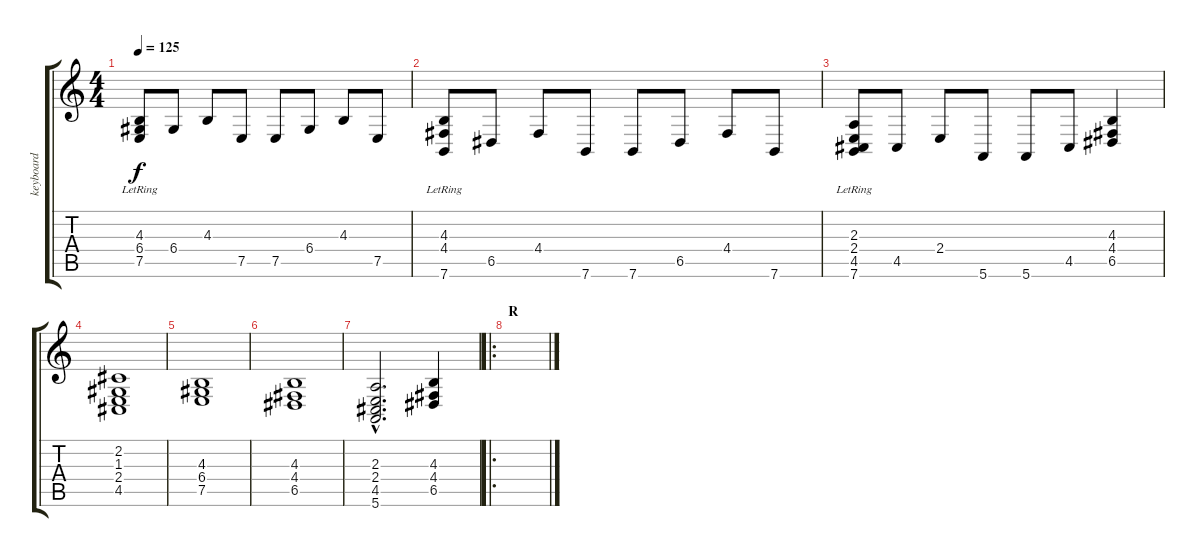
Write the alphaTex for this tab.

\track ("keyboard" "keyboard") {instrument acousticgrandpiano}
\staff {score tabs}
\tuning (E4 B3 G3 D3 A2 E2) {hide}
\ts (4 4)
\tempo 125
\clef g2
\ks c
(4.3{lr} 6.4{lr} 7.5{lr}).8{dy f} 6.4.8 4.3.8 7.5.8 7.5.8 6.4.8 4.3.8 7.5.8 |
(4.3{lr} 4.4{lr} 7.6).8 6.5.8 4.4.8 7.6.8 7.6.8 6.5.8 4.4.8 7.6.8 |
(2.3{lr} 2.4{lr} 4.5{lr} 7.6).8 4.5.8 2.4.8 5.6.8 5.6.8 4.5.8 (4.3 4.4 6.5).4 |
(2.2 1.3 2.4 4.5).1 |
(4.3 6.4 7.5).1 |
(4.3 4.4 6.5).1 |
(2.3{hac} 2.4{hac} 4.5{hac} 5.6{hac}).2{d} (4.3 4.4 6.5).4 |
\ro
\section ("" "R")
